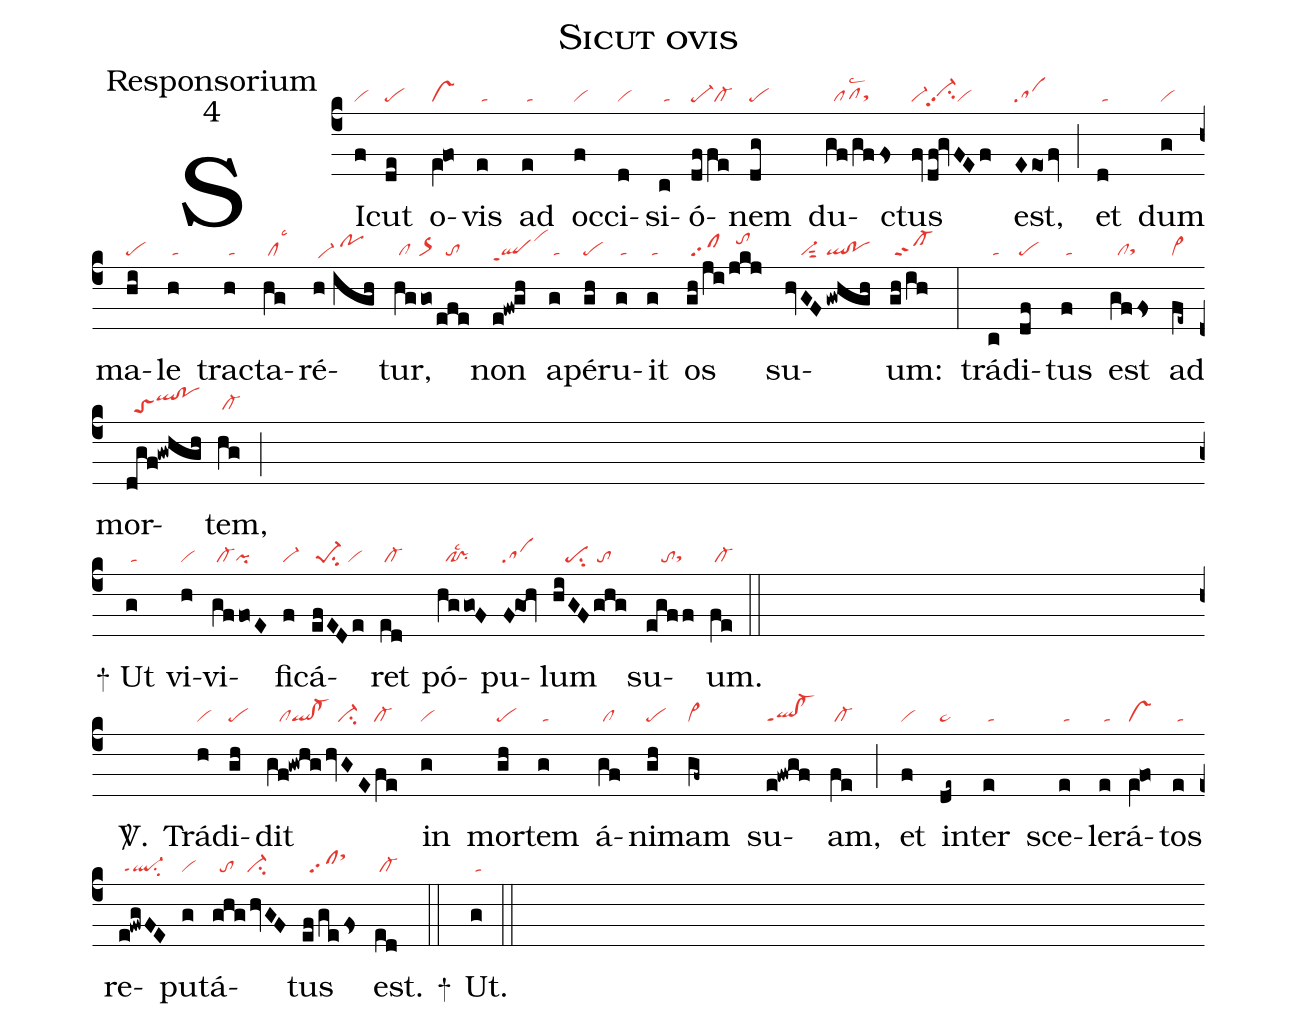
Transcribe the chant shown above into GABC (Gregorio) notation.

name:Sicut ovis;
office-part:Responsorium;
mode:4;
nabc-lines:1;
%%
(c4)
SI(f|vi)cut(de|pe) o(eV!fo|vs)vis(e|/ta)
ad(e|/ta) oc(f|vi)ci(d|vi)si(c|/ta)ó(dffe|pe-cl-)nem(dg|pe) du(gf/gffs|//pflsc2`sthg)ctus(fv|vi-|/df!gvFEf|vi-hhpp2su2vi) est,(Eeofv|sa) (;)
et(d|/ta) dum(g|vi) ma(hi|pe)le(h|/ta) tra(h|/ta)cta(hg|/cllsc3)ré(h//igh|/vi-he/pohi)tur,(hggo/efe|/cl//or>///to)
non(e!fw!gh|qlhdppt1vihk) a(g|/ta)pé(gh|pe)ru(g|/ta)it(g|/ta) os(gh/ji|/sf|/jkj|//tohj) su(hvGF|////vi-sut2|/gwhgh|ql!po)um:(gh/ih|/sf-) (:)
trá(c|/ta)di(df|pe)tus(f|/ta) est(gffs|//clsthg) ad(fe~|cl~) mor(dgf!gwhgh|//toSheqlhi!pohi)tem,(hg|/cl-) (;Z)
+ Ut(g|/ta) vi(h|vi)vi(gffoE|/cl-pi)fi(f|vi-)cá(efEDe|/pe-1su2/vi)ret(ed|/cl-)
pó(hggo!F|//cl!prlsc2)pu(F!go!hv|sa)lum(hiGF/ghg|///pesu2//to) su(egff|////tosthg)um.(fe|/cl-) (::Z)
<sp>V/</sp>.() Trá(h|vi)di(gh|pe)dit(gf!gwhg|///clql!cl-|/hvGE/fe|///ci-////cl-) in(g|vi) mor(gh|pe)tem(g|/ta)
á(gf|/cl)ni(gh|pe)mam(gf~|cl~) su(e!fwgf|ql!cl-ppt1)am,(fe|/cl-) (;)
et(f|vi) in(de~|pe~)ter(e|/ta) sce(e|/ta)le(e|/ta)rá(eV!fo|vs)tos(e|/ta)
re(e!fwgFE|/ql-ppt1su2)pu(g|vi)tá(ghghvGF|//to///ci-)tus(ef/gefs|//sfsthk) est.(ed|/cl-) +(::)
Ut.(g|/ta) (::)
